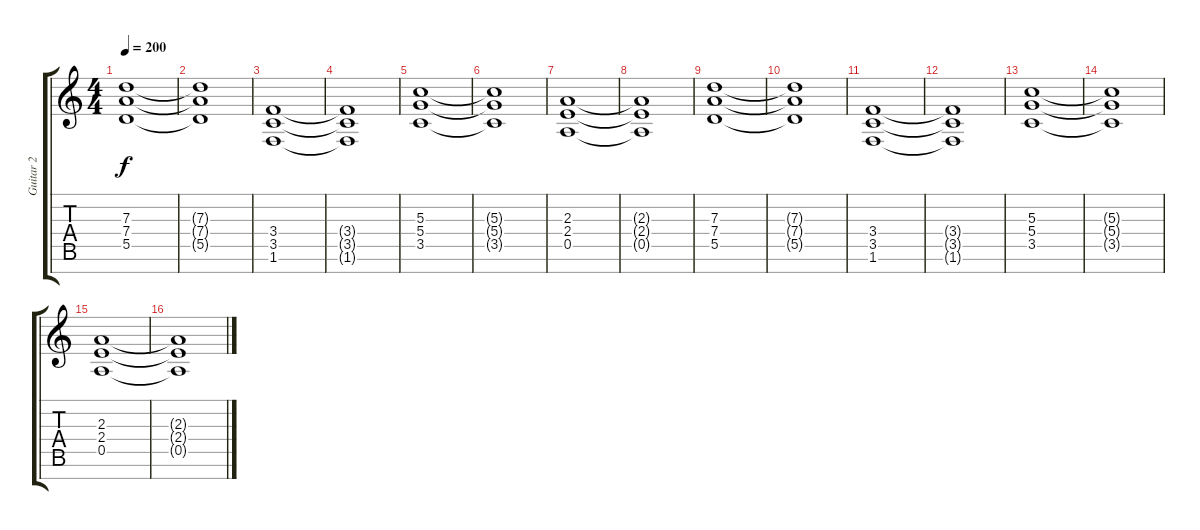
\track ("Guitar 2" "Guitar 2") {instrument distortionguitar}
\staff {score tabs}
\tuning (E4 B3 G3 D3 A2 E2 B1) {hide}
\ts (4 4)
\section ("" "")
\tempo 200
\clef g2
\ks c
(7.3 7.4 5.5).1{dy f} |
(7.3{t} 7.4{t} 5.5{t}).1 |
(3.4 3.5 1.6).1 |
(3.4{t} 3.5{t} 1.6{t}).1 |
(5.3 5.4 3.5).1 |
(5.3{t} 5.4{t} 3.5{t}).1 |
(2.3 2.4 0.5).1 |
(2.3{t} 2.4{t} 0.5{t}).1 |
\section ("" "")
(7.3 7.4 5.5).1 |
(7.3{t} 7.4{t} 5.5{t}).1 |
(3.4 3.5 1.6).1 |
(3.4{t} 3.5{t} 1.6{t}).1 |
(5.3 5.4 3.5).1 |
(5.3{t} 5.4{t} 3.5{t}).1 |
(2.3 2.4 0.5).1 |
(2.3{t} 2.4{t} 0.5{t}).1
